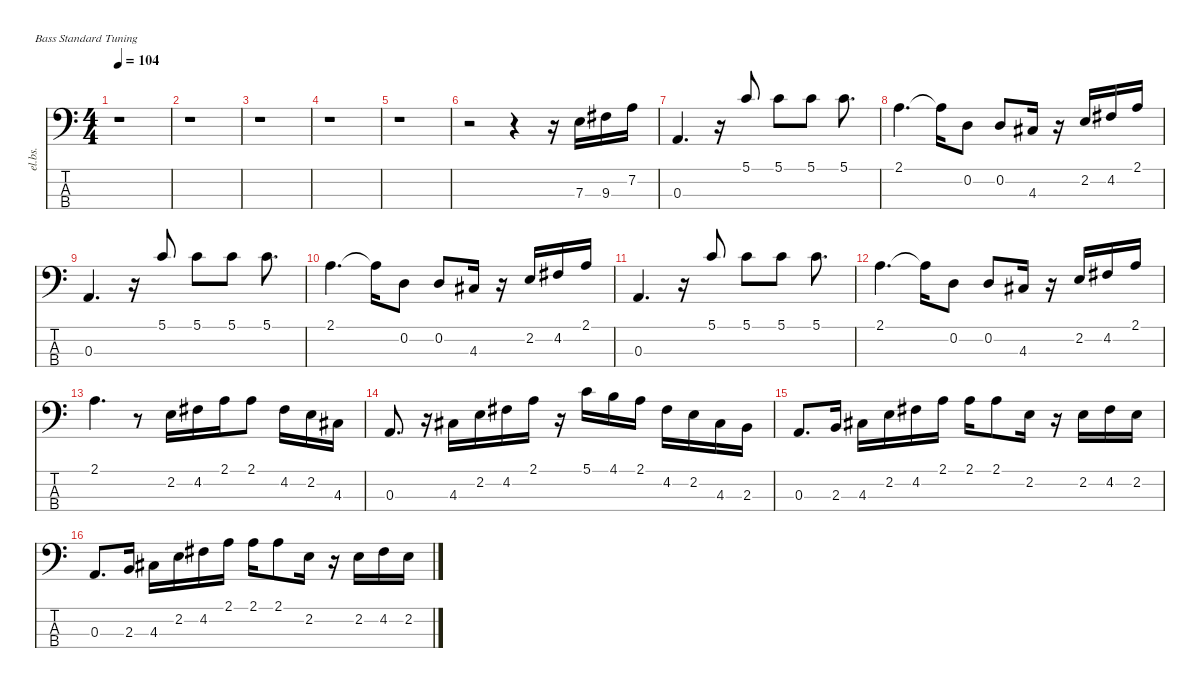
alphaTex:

\defaultSystemsLayout 4
\hideDynamics
\bracketExtendMode nobrackets
\otherSystemsTrackNameOrientation horizontal
\track ("Bass" "el.bs.") {instrument electricbassfinger}
\staff {score tabs}
\tuning (G2 D2 A1 E1)
\ts (4 4)
\tempo 104
\clef f4
\ks c
r.1{dy f beam Down} |
r.1{beam Down} |
r.1{beam Down} |
r.1{beam Down} |
r.1{beam Down} |
r.2{beam Down} r.4{beam Down} r.16{beam Down} 7.3.16{beam Down} 9.3{acc #}.16{beam Down} 7.2.16{beam Down} |
0.3.4{d beam Up} r.16{beam Up} 5.1.8{beam Down} 5.1.8{beam Down} 5.1.8{beam Down} 5.1.8{d beam Down} |
2.1.4{d beam Down} 2.1{t}.16{beam Down} 0.2.8{beam Down} 0.2.8{beam Up} 4.3{acc #}.16{beam Up} r.16{beam Up} 2.2.16{beam Down} 4.2{acc #}.16{beam Down} 2.1.16{beam Down} |
0.3.4{d beam Up} r.16{beam Up} 5.1.8{beam Down} 5.1.8{beam Down} 5.1.8{beam Down} 5.1.8{d beam Down} |
2.1.4{d beam Down} 2.1{t}.16{beam Down} 0.2.8{beam Down} 0.2.8{beam Up} 4.3{acc #}.16{beam Up} r.16{beam Up} 2.2.16{beam Down} 4.2{acc #}.16{beam Down} 2.1.16{beam Down} |
0.3.4{d beam Up} r.16{beam Up} 5.1.8{beam Down} 5.1.8{beam Down} 5.1.8{beam Down} 5.1.8{d beam Down} |
2.1.4{d beam Down} 2.1{t}.16{beam Down} 0.2.8{beam Down} 0.2.8{beam Up} 4.3{acc #}.16{beam Up} r.16{beam Up} 2.2.16{beam Down} 4.2{acc #}.16{beam Down} 2.1.16{beam Down} |
2.1.4{d beam Down} r.8{beam Down} 2.2.16{beam Down} 4.2{acc #}.16{beam Down} 2.1.16{beam Down} 2.1.8{beam Down} 4.2{acc #}.16{beam Down} 2.2.16{beam Down} 4.3{acc #}.16{beam Down} |
0.3.8{d beam Up} r.16{beam Up} 4.3{acc #}.16{beam Down} 2.2.16{beam Down} 4.2{acc #}.16{beam Down} 2.1.16{beam Down} r.16{beam Down} 5.1.16{beam Down} 4.1.16{beam Down} 2.1.16{beam Down} 4.2{acc #}.16{beam Down} 2.2.16{beam Down} 4.3{acc #}.16{beam Down} 2.3.16{beam Down} |
0.3.8{d beam Up} 2.3.16{beam Up} 4.3{acc #}.16{beam Down} 2.2.16{beam Down} 4.2{acc #}.16{beam Down} 2.1.16{beam Down} 2.1.16{beam Down} 2.1.8{beam Down} 2.2.16{beam Down} r.16{beam Down} 2.2.16{beam Down} 4.2{acc #}.16{beam Down} 2.2.16{beam Down} |
0.3.8{d beam Up} 2.3.16{beam Up} 4.3{acc #}.16{beam Down} 2.2.16{beam Down} 4.2{acc #}.16{beam Down} 2.1.16{beam Down} 2.1.16{beam Down} 2.1.8{beam Down} 2.2.16{beam Down} r.16{beam Down} 2.2.16{beam Down} 4.2{acc #}.16{beam Down} 2.2.16{beam Down}
